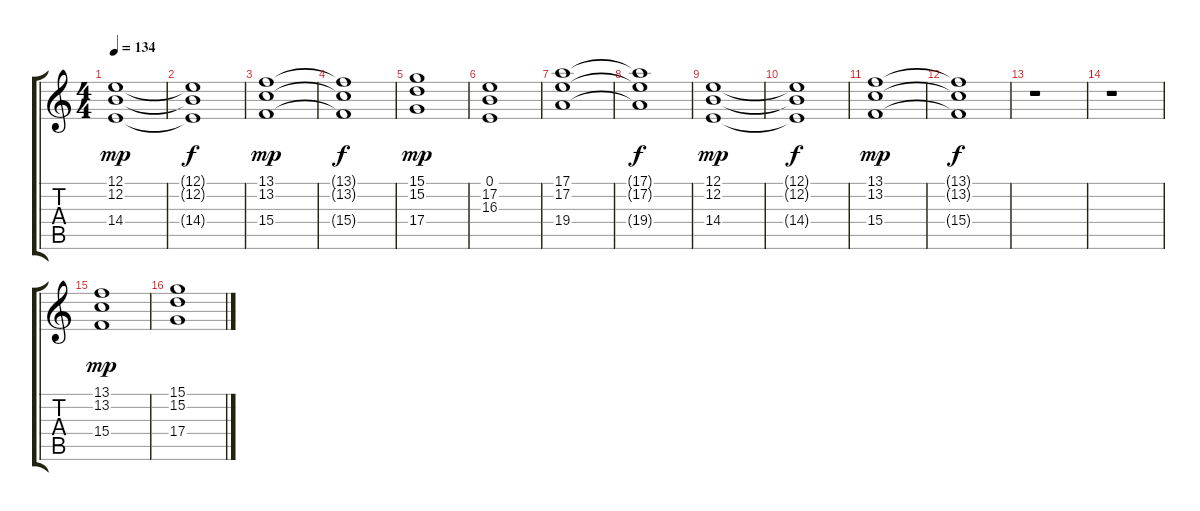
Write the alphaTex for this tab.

\track "" {instrument pad2warm}
\staff {score tabs}
\tuning (E4 B3 G3 D3 A2 E2) {hide}
\ts (4 4)
\tempo 134
\clef g2
\ks c
(12.1 12.2 14.4).1{dy mp} |
(12.1{t} 12.2{t} 14.4{t}).1{dy f} |
(13.1 13.2 15.4).1{dy mp} |
(13.1{t} 13.2{t} 15.4{t}).1{dy f} |
(15.1 15.2 17.4).1{dy mp} |
(0.1 17.2 16.3).1 |
(17.1 17.2 19.4).1 |
(17.1{t} 17.2{t} 19.4{t}).1{dy f} |
(12.1 12.2 14.4).1{dy mp} |
(12.1{t} 12.2{t} 14.4{t}).1{dy f} |
(13.1 13.2 15.4).1{dy mp} |
(13.1{t} 13.2{t} 15.4{t}).1{dy f} |
r.1 |
r.1 |
(13.1 13.2 15.4).1{dy mp} |
(15.1 15.2 17.4).1
